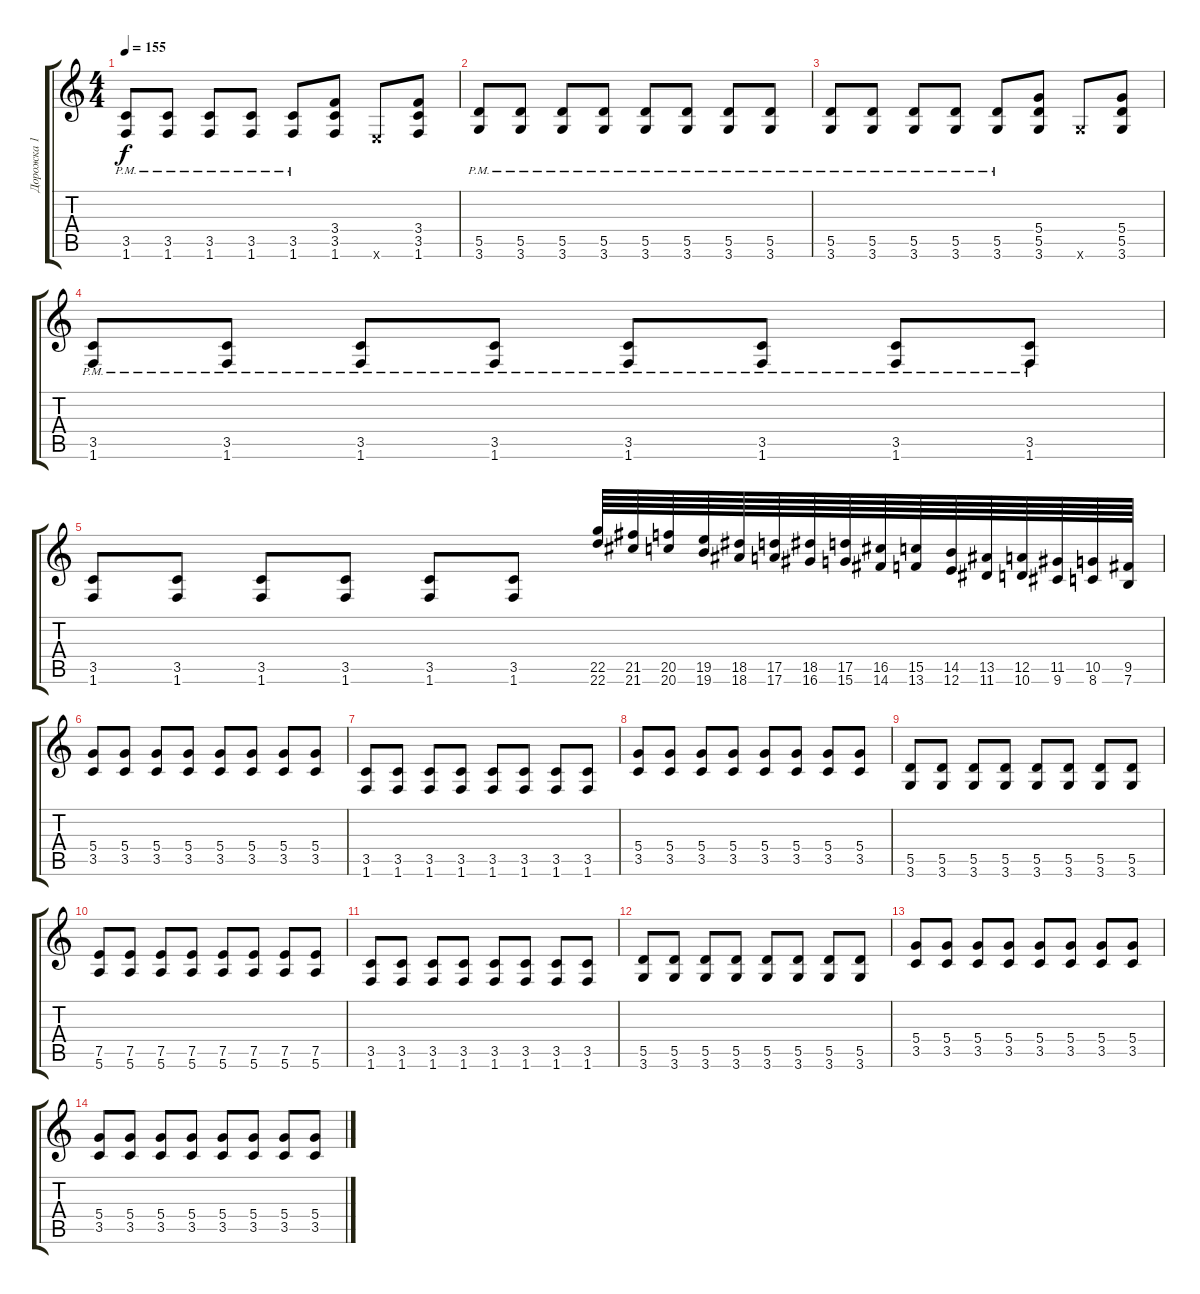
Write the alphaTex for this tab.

\track ("Дорожка 1" "Дорожка 1") {instrument distortionguitar}
\staff {score tabs}
\tuning (E4 B3 G3 D3 A2 E2) {hide}
\ts (4 4)
\tempo 155
\clef g2
\ks c
(3.5{pm} 1.6{pm}).8{dy f} (3.5{pm} 1.6{pm}).8 (3.5{pm} 1.6{pm}).8 (3.5{pm} 1.6{pm}).8 (3.5{pm} 1.6{pm}).8 (3.4 3.5 1.6).8 0.6{x}.8 (3.4 3.5 1.6).8 |
(5.5{pm} 3.6{pm}).8 (5.5{pm} 3.6{pm}).8 (5.5{pm} 3.6{pm}).8 (5.5{pm} 3.6{pm}).8 (5.5{pm} 3.6{pm}).8 (5.5{pm} 3.6{pm}).8 (5.5{pm} 3.6{pm}).8 (5.5{pm} 3.6{pm}).8 |
(5.5{pm} 3.6{pm}).8 (5.5{pm} 3.6{pm}).8 (5.5{pm} 3.6{pm}).8 (5.5{pm} 3.6{pm}).8 (5.5{pm} 3.6{pm}).8 (5.4 5.5 3.6).8 3.6{x}.8 (5.4 5.5 3.6).8 |
(3.5{pm} 1.6{pm}).8 (3.5{pm} 1.6{pm}).8 (3.5{pm} 1.6{pm}).8 (3.5{pm} 1.6{pm}).8 (3.5{pm} 1.6{pm}).8 (3.5{pm} 1.6{pm}).8 (3.5{pm} 1.6{pm}).8 (3.5{pm} 1.6{pm}).8 |
(3.5 1.6).8 (3.5 1.6).8 (3.5 1.6).8 (3.5 1.6).8 (3.5 1.6).8 (3.5 1.6).8 (22.5 22.6).64 (21.5 21.6).64 (20.5 20.6).64 (19.5 19.6).64 (18.5 18.6).64 (17.5 17.6).64 (18.5 16.6).64 (17.5 15.6).64 (16.5 14.6).64 (15.5 13.6).64 (14.5 12.6).64 (13.5 11.6).64 (12.5 10.6).64 (11.5 9.6).64 (10.5 8.6).64 (9.5 7.6).64 |
(5.4 3.5).8 (5.4 3.5).8 (5.4 3.5).8 (5.4 3.5).8 (5.4 3.5).8 (5.4 3.5).8 (5.4 3.5).8 (5.4 3.5).8 |
(3.5 1.6).8 (3.5 1.6).8 (3.5 1.6).8 (3.5 1.6).8 (3.5 1.6).8 (3.5 1.6).8 (3.5 1.6).8 (3.5 1.6).8 |
(5.4 3.5).8 (5.4 3.5).8 (5.4 3.5).8 (5.4 3.5).8 (5.4 3.5).8 (5.4 3.5).8 (5.4 3.5).8 (5.4 3.5).8 |
(5.5 3.6).8 (5.5 3.6).8 (5.5 3.6).8 (5.5 3.6).8 (5.5 3.6).8 (5.5 3.6).8 (5.5 3.6).8 (5.5 3.6).8 |
(7.5 5.6).8 (7.5 5.6).8 (7.5 5.6).8 (7.5 5.6).8 (7.5 5.6).8 (7.5 5.6).8 (7.5 5.6).8 (7.5 5.6).8 |
(3.5 1.6).8 (3.5 1.6).8 (3.5 1.6).8 (3.5 1.6).8 (3.5 1.6).8 (3.5 1.6).8 (3.5 1.6).8 (3.5 1.6).8 |
(5.5 3.6).8 (5.5 3.6).8 (5.5 3.6).8 (5.5 3.6).8 (5.5 3.6).8 (5.5 3.6).8 (5.5 3.6).8 (5.5 3.6).8 |
(5.4 3.5).8 (5.4 3.5).8 (5.4 3.5).8 (5.4 3.5).8 (5.4 3.5).8 (5.4 3.5).8 (5.4 3.5).8 (5.4 3.5).8 |
(5.4 3.5).8 (5.4 3.5).8 (5.4 3.5).8 (5.4 3.5).8 (5.4 3.5).8 (5.4 3.5).8 (5.4 3.5).8 (5.4 3.5).8
